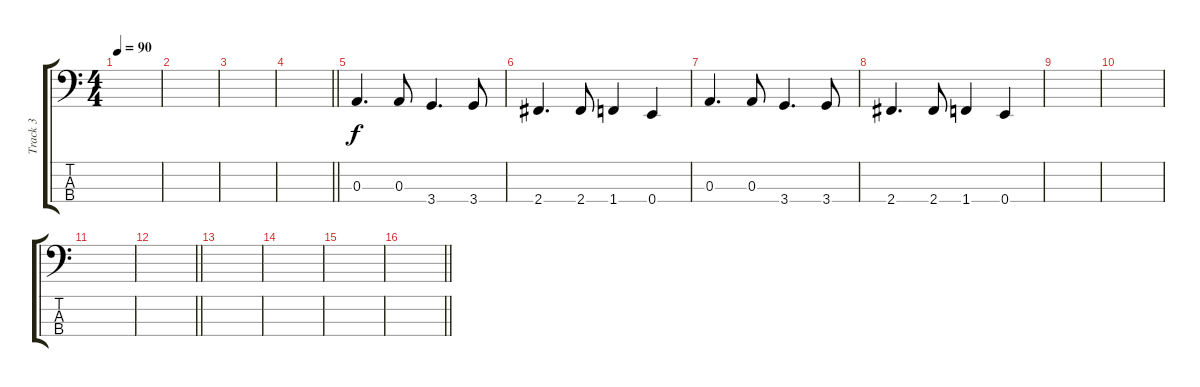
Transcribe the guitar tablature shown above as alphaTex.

\track ("Track 3" "Track 3") {instrument electricbassfinger}
\staff {score tabs}
\tuning (G2 D2 A1 E1) {hide}
\ts (4 4)
\tempo 90
\clef f4
\ks c
|
|
|
\barLineRight lightlight
|
0.3.4{d} 0.3.8 3.4.4{d} 3.4.8 |
2.4.4{d} 2.4.8 1.4.4 0.4.4 |
0.3.4{d} 0.3.8 3.4.4{d} 3.4.8 |
2.4.4{d} 2.4.8 1.4.4 0.4.4 |
|
|
|
\barLineRight lightlight
|
|
|
|
\barLineRight lightlight
